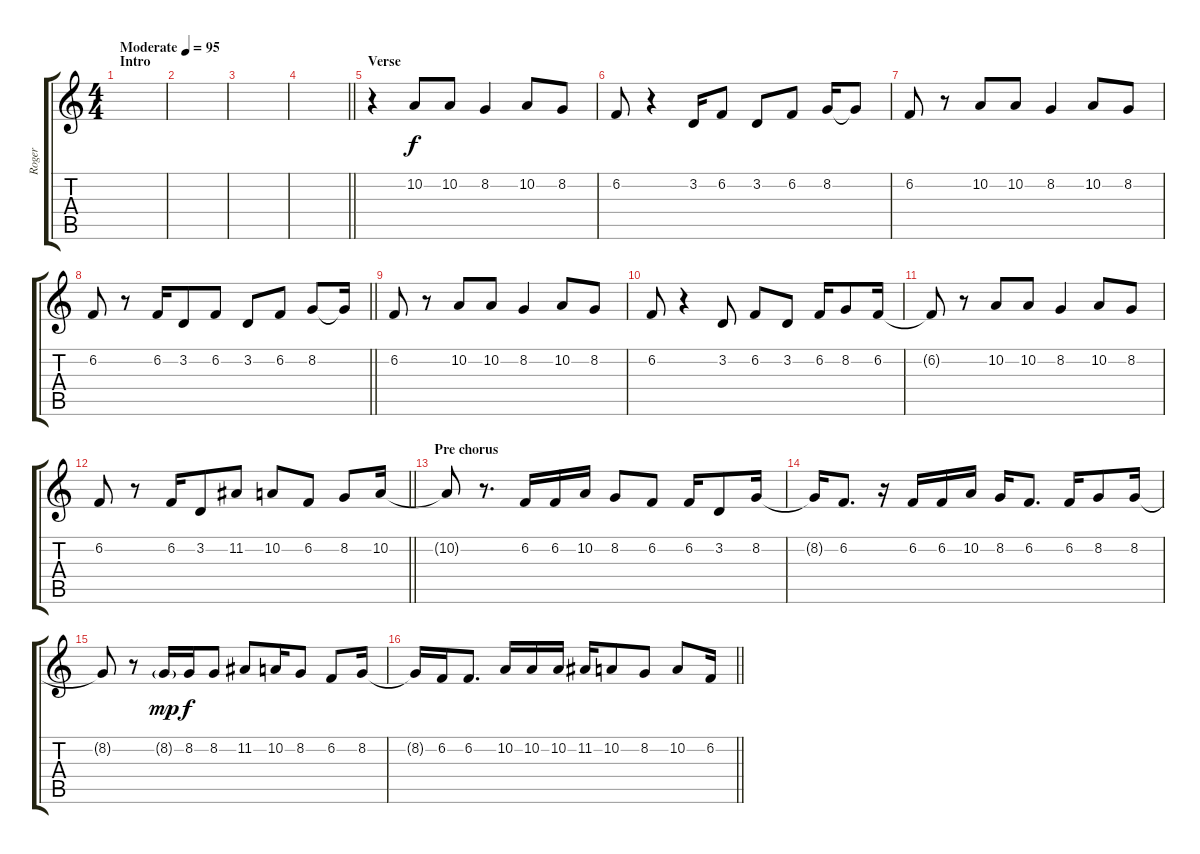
\track ("Roger" "Roger") {instrument mutedtrumpet}
\staff {score tabs}
\tuning (E4 B3 G3 D3 A2 E2) {hide}
\ts (4 4)
\section ("" "Intro")
\tempo (95 "Moderate")
\clef g2
\ks c
|
|
|
\barLineRight lightlight
|
\section ("" "Verse")
r.4 10.2.8 10.2.8 8.2.4 10.2.8 8.2.8 |
6.2.8 r.4 3.2.16 6.2.8 3.2.8 6.2.8 8.2.16 8.2{t}.8 |
6.2.8 r.8 10.2.8 10.2.8 8.2.4 10.2.8 8.2.8 |
\barLineRight lightlight
6.2.8 r.8 6.2.16 3.2.8 6.2.8 3.2.8 6.2.8 8.2.8 8.2{t}.16 |
6.2.8 r.8 10.2.8 10.2.8 8.2.4 10.2.8 8.2.8 |
6.2.8 r.4 3.2.8 6.2.8 3.2.8 6.2.16 8.2.8 6.2.16 |
6.2{t}.8 r.8 10.2.8 10.2.8 8.2.4 10.2.8 8.2.8 |
\barLineRight lightlight
6.2.8 r.8 6.2.16 3.2.8 11.2.8 10.2.8 6.2.8 8.2.8 10.2.16 |
\section ("" "Pre chorus")
10.2{t}.8 r.8{d} 6.2.16 6.2.16 10.2.16 8.2.8 6.2.8 6.2.16 3.2.8 8.2.16 |
8.2{t}.16 6.2.8{d} r.16 6.2.16 6.2.16 10.2.16 8.2.16 6.2.8{d} 6.2.16 8.2.8 8.2.16 |
8.2{t}.8 r.8 8.2{g}.16{dy mp} 8.2.16{dy f} 8.2.8 11.2.8 10.2.16 8.2.8 6.2.8 8.2.16 |
\barLineRight lightlight
8.2{t}.16 6.2.16 6.2.8{d} 10.2.16 10.2.16 10.2.16 11.2.16 10.2.8 8.2.8 10.2.8 6.2.16
